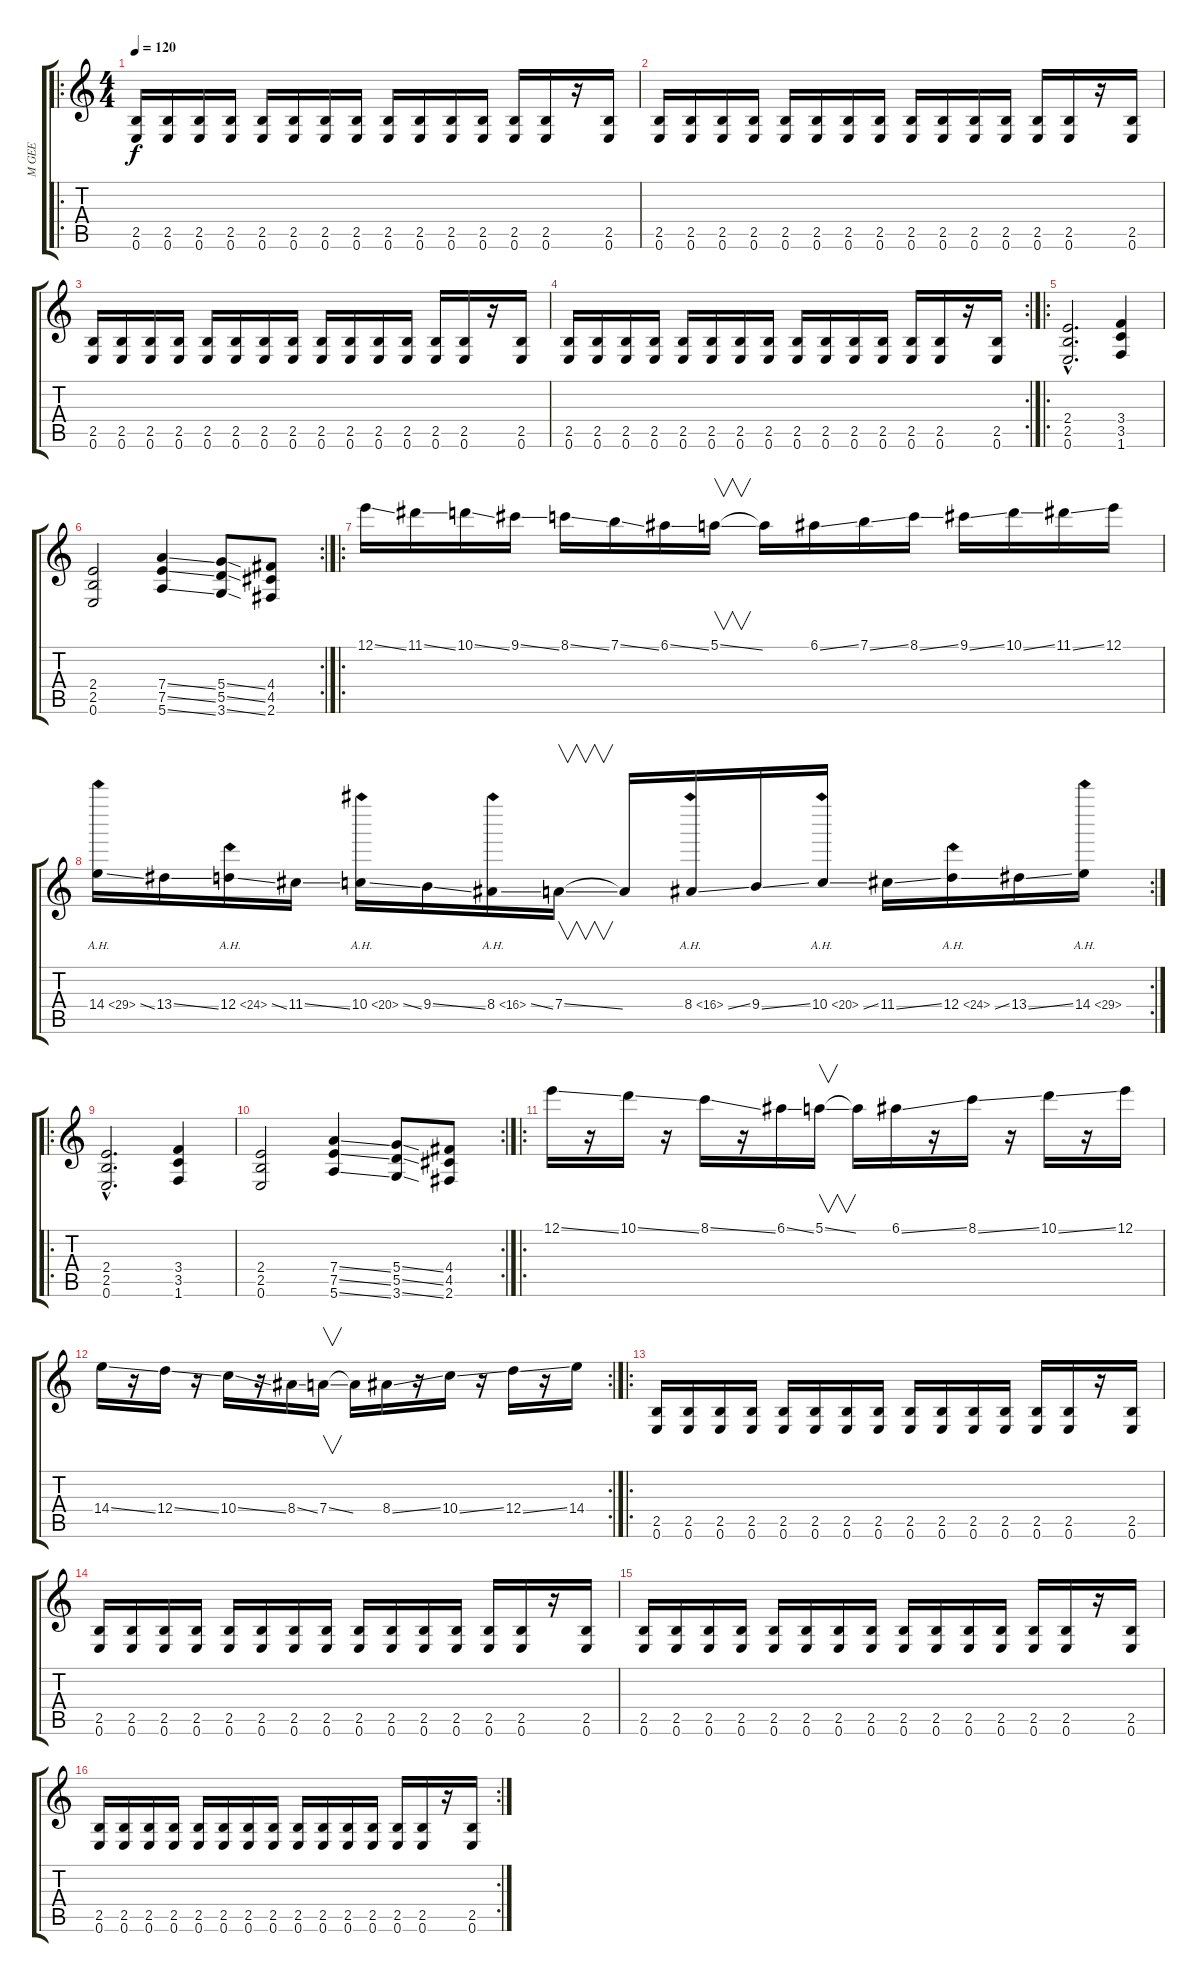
\track ("M GEE" "M GEE") {instrument distortionguitar}
\staff {score tabs}
\tuning (E4 B3 G3 D3 A2 E2) {hide}
\ro
\ts (4 4)
\tempo 120
\clef g2
\ks c
(2.5 0.6).16{dy f volume 16 balance 8 instrument distortionguitar} (2.5 0.6).16 (2.5 0.6).16 (2.5 0.6).16 (2.5 0.6).16 (2.5 0.6).16 (2.5 0.6).16 (2.5 0.6).16 (2.5 0.6).16 (2.5 0.6).16 (2.5 0.6).16 (2.5 0.6).16 (2.5 0.6).16 (2.5 0.6).16 r.16 (2.5 0.6).16 |
(2.5 0.6).16{volume 16 balance 8 instrument distortionguitar} (2.5 0.6).16 (2.5 0.6).16 (2.5 0.6).16 (2.5 0.6).16 (2.5 0.6).16 (2.5 0.6).16 (2.5 0.6).16 (2.5 0.6).16 (2.5 0.6).16 (2.5 0.6).16 (2.5 0.6).16 (2.5 0.6).16 (2.5 0.6).16 r.16 (2.5 0.6).16 |
(2.5 0.6).16{volume 16 balance 8 instrument distortionguitar} (2.5 0.6).16 (2.5 0.6).16 (2.5 0.6).16 (2.5 0.6).16 (2.5 0.6).16 (2.5 0.6).16 (2.5 0.6).16 (2.5 0.6).16 (2.5 0.6).16 (2.5 0.6).16 (2.5 0.6).16 (2.5 0.6).16 (2.5 0.6).16 r.16 (2.5 0.6).16 |
\rc 2
(2.5 0.6).16{volume 16 balance 8 instrument distortionguitar} (2.5 0.6).16 (2.5 0.6).16 (2.5 0.6).16 (2.5 0.6).16 (2.5 0.6).16 (2.5 0.6).16 (2.5 0.6).16 (2.5 0.6).16 (2.5 0.6).16 (2.5 0.6).16 (2.5 0.6).16 (2.5 0.6).16 (2.5 0.6).16 r.16 (2.5 0.6).16 |
\ro
(2.4{hac} 2.5{hac} 0.6{hac}).2{d volume 13 balance 0} (3.4 3.5 1.6).4 |
\rc 2
(2.4 2.5 0.6).2 (7.4{ss} 7.5{ss} 5.6{ss}).4 (5.4{ss} 5.5{ss} 3.6{ss}).8 (4.4 4.5 2.6).8 |
\ro
12.1{ss}.16 11.1{ss}.16 10.1{ss}.16 9.1{ss}.16 8.1{ss}.16 7.1{ss}.16 6.1{ss}.16 5.1{ss}.16{v} 5.1{t}.16 6.1{ss}.16 7.1{ss}.16 8.1{ss}.16 9.1{ss}.16 10.1{ss}.16 11.1{ss}.16 12.1.16 |
\rc 2
14.4{ah 15 ss}.16 13.4{ss}.16 12.4{ah 12 ss}.16 11.4{ss}.16 10.4{ah 10 ss}.16 9.4{ss}.16 8.4{ah 8 ss}.16 7.4{ss}.16{v} 7.4{t}.16 8.4{ah 8 ss}.16 9.4{ss}.16 10.4{ah 10 ss}.16 11.4{ss}.16 12.4{ah 12 ss}.16 13.4{ss}.16 14.4{ah 15}.16 |
\ro
(2.4{hac} 2.5{hac} 0.6{hac}).2{d volume 13 balance 0} (3.4 3.5 1.6).4 |
\rc 2
(2.4 2.5 0.6).2 (7.4{ss} 7.5{ss} 5.6{ss}).4 (5.4{ss} 5.5{ss} 3.6{ss}).8 (4.4 4.5 2.6).8 |
\ro
12.1{ss}.16 r.16 10.1{ss}.16 r.16 8.1{ss}.16 r.16 6.1{ss}.16 5.1{ss}.16{v} 5.1{t}.16 6.1{ss}.16 r.16 8.1{ss}.16 r.16 10.1{ss}.16 r.16 12.1.16 |
\rc 2
14.4{ss}.16 r.16 12.4{ss}.16 r.16 10.4{ss}.16 r.16 8.4{ss}.16 7.4{ss}.16{v} 7.4{t}.16 8.4{ss}.16 r.16 10.4{ss}.16 r.16 12.4{ss}.16 r.16 14.4.16 |
\ro
(2.5 0.6).16{volume 16 balance 8 instrument distortionguitar} (2.5 0.6).16 (2.5 0.6).16 (2.5 0.6).16 (2.5 0.6).16 (2.5 0.6).16 (2.5 0.6).16 (2.5 0.6).16 (2.5 0.6).16 (2.5 0.6).16 (2.5 0.6).16 (2.5 0.6).16 (2.5 0.6).16 (2.5 0.6).16 r.16 (2.5 0.6).16 |
(2.5 0.6).16{volume 16 balance 8 instrument distortionguitar} (2.5 0.6).16 (2.5 0.6).16 (2.5 0.6).16 (2.5 0.6).16 (2.5 0.6).16 (2.5 0.6).16 (2.5 0.6).16 (2.5 0.6).16 (2.5 0.6).16 (2.5 0.6).16 (2.5 0.6).16 (2.5 0.6).16 (2.5 0.6).16 r.16 (2.5 0.6).16 |
(2.5 0.6).16{volume 16 balance 8 instrument distortionguitar} (2.5 0.6).16 (2.5 0.6).16 (2.5 0.6).16 (2.5 0.6).16 (2.5 0.6).16 (2.5 0.6).16 (2.5 0.6).16 (2.5 0.6).16 (2.5 0.6).16 (2.5 0.6).16 (2.5 0.6).16 (2.5 0.6).16 (2.5 0.6).16 r.16 (2.5 0.6).16 |
\rc 2
(2.5 0.6).16{volume 16 balance 8 instrument distortionguitar} (2.5 0.6).16 (2.5 0.6).16 (2.5 0.6).16 (2.5 0.6).16 (2.5 0.6).16 (2.5 0.6).16 (2.5 0.6).16 (2.5 0.6).16 (2.5 0.6).16 (2.5 0.6).16 (2.5 0.6).16 (2.5 0.6).16 (2.5 0.6).16 r.16 (2.5 0.6).16
